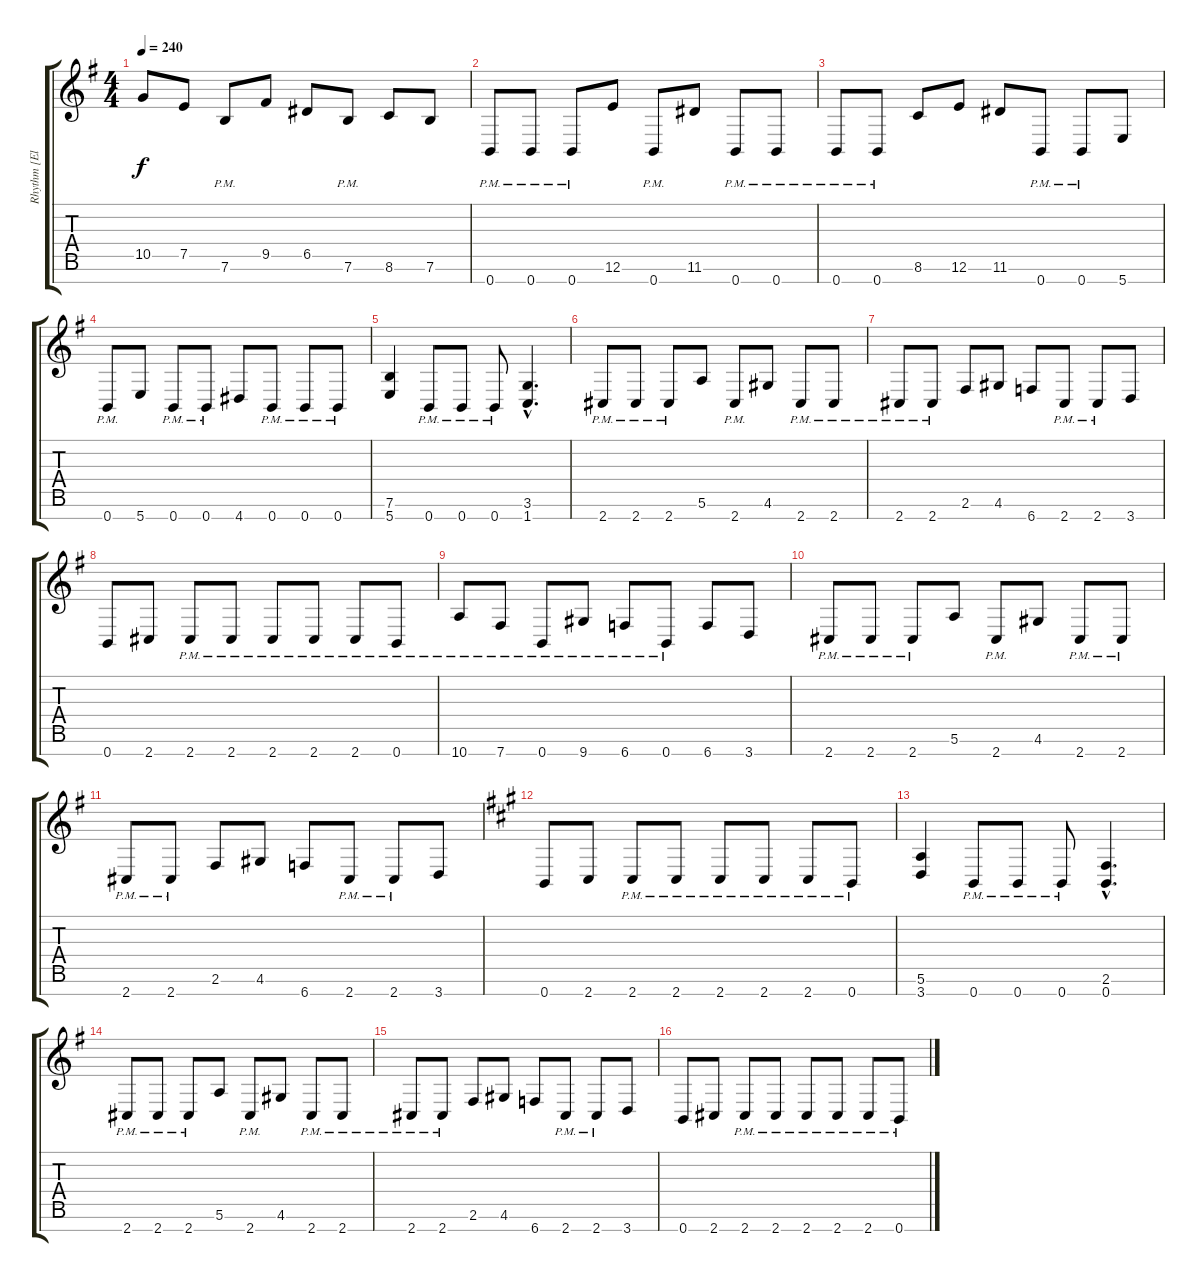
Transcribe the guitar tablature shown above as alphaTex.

\track ("Rhythm [Ellis]" "Rhythm [El") {instrument distortionguitar}
\staff {score tabs}
\tuning (E4 B3 G3 D3 A2 E2 B1) {hide}
\ts (4 4)
\tempo 240
\clef g2
\ks eminor
10.5.8{dy f} 7.5.8 7.6{pm}.8 9.5.8 6.5.8 7.6{pm}.8 8.6.8 7.6.8 |
0.7{pm}.8 0.7{pm}.8 0.7{pm}.8 12.6.8 0.7{pm}.8 11.6.8 0.7{pm}.8 0.7{pm}.8 |
0.7{pm}.8 0.7{pm}.8 8.6.8 12.6.8 11.6.8 0.7{pm}.8 0.7{pm}.8 5.7.8 |
0.7{pm}.8 5.7.8 0.7{pm}.8 0.7{pm}.8 4.7.8 0.7{pm}.8 0.7{pm}.8 0.7{pm}.8 |
(7.6 5.7).4 0.7{pm}.8 0.7{pm}.8 0.7{pm}.8 (3.6{hac} 1.7{hac}).4{d} |
2.7{pm}.8 2.7{pm}.8 2.7{pm}.8 5.6.8 2.7{pm}.8 4.6.8 2.7{pm}.8 2.7{pm}.8 |
2.7{pm}.8 2.7{pm}.8 2.6.8 4.6.8 6.7.8 2.7{pm}.8 2.7{pm}.8 3.7.8 |
0.7.8 2.7.8 2.7{pm}.8 2.7{pm}.8 2.7{pm}.8 2.7{pm}.8 2.7{pm}.8 0.7{pm}.8 |
10.7{pm}.8 7.7{pm}.8 0.7{pm}.8 9.7{pm}.8 6.7{pm}.8 0.7{pm}.8 6.7.8 3.7.8 |
2.7{pm}.8 2.7{pm}.8 2.7{pm}.8 5.6.8 2.7{pm}.8 4.6.8 2.7{pm}.8 2.7{pm}.8 |
2.7{pm}.8 2.7{pm}.8 2.6.8 4.6.8 6.7.8 2.7{pm}.8 2.7{pm}.8 3.7.8 |
\ks f#minor
0.7.8 2.7.8 2.7{pm}.8 2.7{pm}.8 2.7{pm}.8 2.7{pm}.8 2.7{pm}.8 0.7{pm}.8 |
(5.6 3.7).4 0.7{pm}.8 0.7{pm}.8 0.7{pm}.8 (2.6{hac} 0.7{hac}).4{d} |
\ks eminor
2.7{pm}.8 2.7{pm}.8 2.7{pm}.8 5.6.8 2.7{pm}.8 4.6.8 2.7{pm}.8 2.7{pm}.8 |
2.7{pm}.8 2.7{pm}.8 2.6.8 4.6.8 6.7.8 2.7{pm}.8 2.7{pm}.8 3.7.8 |
0.7.8 2.7.8 2.7{pm}.8 2.7{pm}.8 2.7{pm}.8 2.7{pm}.8 2.7{pm}.8 0.7{pm}.8
